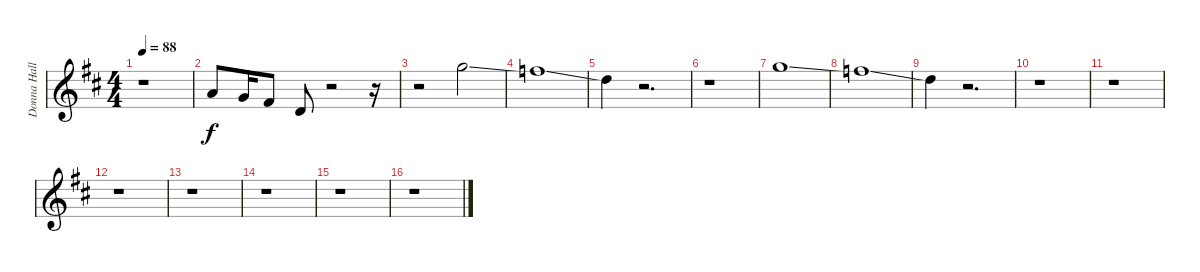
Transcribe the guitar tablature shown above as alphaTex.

\track ("Donna Hall Vocals" "Donna Hall") {instrument lead3calliope}
\staff {score}
\tuning (E4 B3 G3 D3 A2 E2) {hide}
\ts (4 4)
\tempo 88
\clef g2
\ks d
r.1{dy f} |
10.2.8 12.3.16 11.3.8 12.4.8 r.2 r.16 |
r.2 15.1{ss}.2 |
13.1{ss}.1 |
10.1.4 r.2{d} |
r.1 |
15.1{ss}.1 |
13.1{ss}.1 |
10.1.4 r.2{d} |
r.1 |
r.1 |
r.1 |
r.1 |
r.1 |
r.1 |
r.1
